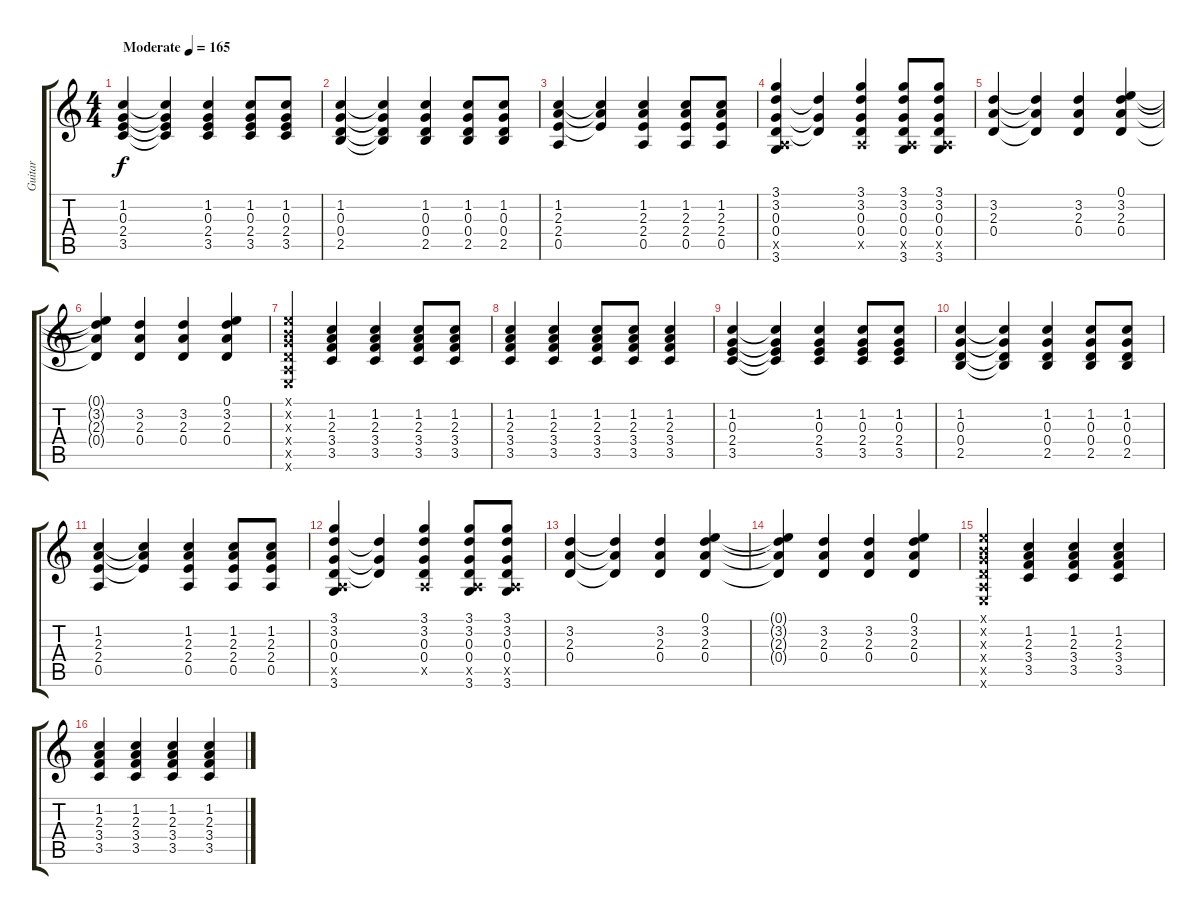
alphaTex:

\track ("Guitar" "Guitar") {instrument acousticguitarsteel}
\staff {score tabs}
\tuning (E4 B3 G3 D3 A2 E2) {hide}
\ts (4 4)
\tempo (165 "Moderate")
\clef g2
\ks c
(1.2 0.3 2.4 3.5).4{dy f instrument acousticguitarsteel} (1.2{t} 0.3{t} 2.4{t} 3.5{t}).4 (1.2 0.3 2.4 3.5).4 (1.2 0.3 2.4 3.5).8 (1.2 0.3 2.4 3.5).8 |
(1.2 0.3 0.4 2.5).4 (1.2{t} 0.3{t} 0.4{t} 2.5{t}).4 (1.2 0.3 0.4 2.5).4 (1.2 0.3 0.4 2.5).8 (1.2 0.3 0.4 2.5).8 |
(1.2 2.3 2.4 0.5).4 (1.2{t} 2.3{t} 2.4{t}).4 (1.2 2.3 2.4 0.5).4 (1.2 2.3 2.4 0.5).8 (1.2 2.3 2.4 0.5).8 |
(3.1 3.2 0.3 0.4 0.5{x} 3.6).4 (3.2{t} 0.3{t} 0.4{t}).4 (3.1 3.2 0.3 0.4 0.5{x}).4 (3.1 3.2 0.3 0.4 0.5{x} 3.6).8 (3.1 3.2 0.3 0.4 0.5{x} 3.6).8 |
(3.2 2.3 0.4).4 (3.2{t} 2.3{t} 0.4{t}).4 (3.2 2.3 0.4).4 (0.1 3.2 2.3 0.4).4 |
(0.1{t} 3.2{t} 2.3{t} 0.4{t}).4 (3.2 2.3 0.4).4 (3.2 2.3 0.4).4 (0.1 3.2 2.3 0.4).4 |
(0.1{x} 0.2{x} 0.3{x} 0.4{x} 0.5{x} 0.6{x}).4 (1.2 2.3 3.4 3.5).4 (1.2 2.3 3.4 3.5).4 (1.2 2.3 3.4 3.5).8 (1.2 2.3 3.4 3.5).8 |
(1.2 2.3 3.4 3.5).4 (1.2 2.3 3.4 3.5).4 (1.2 2.3 3.4 3.5).8 (1.2 2.3 3.4 3.5).8 (1.2 2.3 3.4 3.5).4 |
(1.2 0.3 2.4 3.5).4 (1.2{t} 0.3{t} 2.4{t} 3.5{t}).4 (1.2 0.3 2.4 3.5).4 (1.2 0.3 2.4 3.5).8 (1.2 0.3 2.4 3.5).8 |
(1.2 0.3 0.4 2.5).4 (1.2{t} 0.3{t} 0.4{t} 2.5{t}).4 (1.2 0.3 0.4 2.5).4 (1.2 0.3 0.4 2.5).8 (1.2 0.3 0.4 2.5).8 |
(1.2 2.3 2.4 0.5).4 (1.2{t} 2.3{t} 2.4{t}).4 (1.2 2.3 2.4 0.5).4 (1.2 2.3 2.4 0.5).8 (1.2 2.3 2.4 0.5).8 |
(3.1 3.2 0.3 0.4 0.5{x} 3.6).4 (3.2{t} 0.3{t} 0.4{t}).4 (3.1 3.2 0.3 0.4 0.5{x}).4 (3.1 3.2 0.3 0.4 0.5{x} 3.6).8 (3.1 3.2 0.3 0.4 0.5{x} 3.6).8 |
(3.2 2.3 0.4).4 (3.2{t} 2.3{t} 0.4{t}).4 (3.2 2.3 0.4).4 (0.1 3.2 2.3 0.4).4 |
(0.1{t} 3.2{t} 2.3{t} 0.4{t}).4 (3.2 2.3 0.4).4 (3.2 2.3 0.4).4 (0.1 3.2 2.3 0.4).4 |
(0.1{x} 0.2{x} 0.3{x} 0.4{x} 0.5{x} 0.6{x}).4 (1.2 2.3 3.4 3.5).4 (1.2 2.3 3.4 3.5).4 (1.2 2.3 3.4 3.5).4 |
(1.2 2.3 3.4 3.5).4 (1.2 2.3 3.4 3.5).4 (1.2 2.3 3.4 3.5).4 (1.2 2.3 3.4 3.5).4
